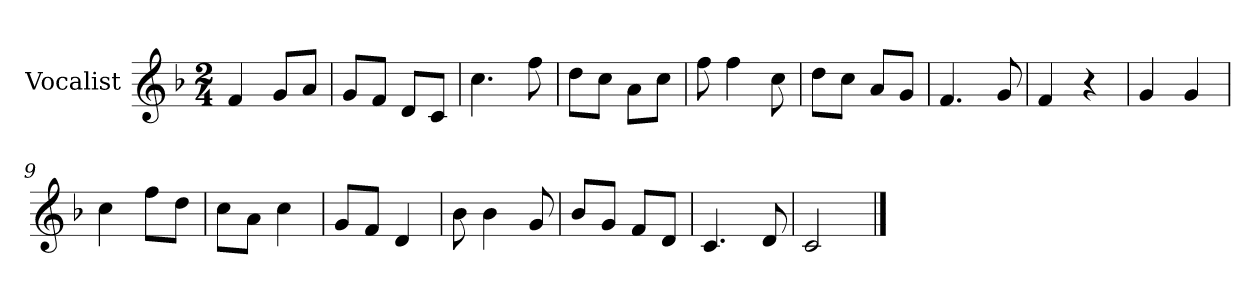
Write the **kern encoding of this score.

**kern
*part1
*staff1
*I"Vocalist
*k[b-]
*F:
*M2/4
=
4f
8gL
8aJ
=1
8gL
8fJ
8dL
8cJ
=2
4.cc
8ff
=3
8ddL
8ccJ
8aL
8ccJ
=4
8ff
4ff
8cc
=5
8ddL
8ccJ
8aL
8gJ
=6
4.f
8g
=7
4f
4r
=8
4g
4g
=9
4cc
8ffL
8ddJ
=10
8ccL
8aJ
4cc
=11
8gL
8fJ
4d
=12
8b-
4b-
8g
=13
8b-L
8gJ
8fL
8dJ
=14
4.c
8d
=15
2c
==
*-
